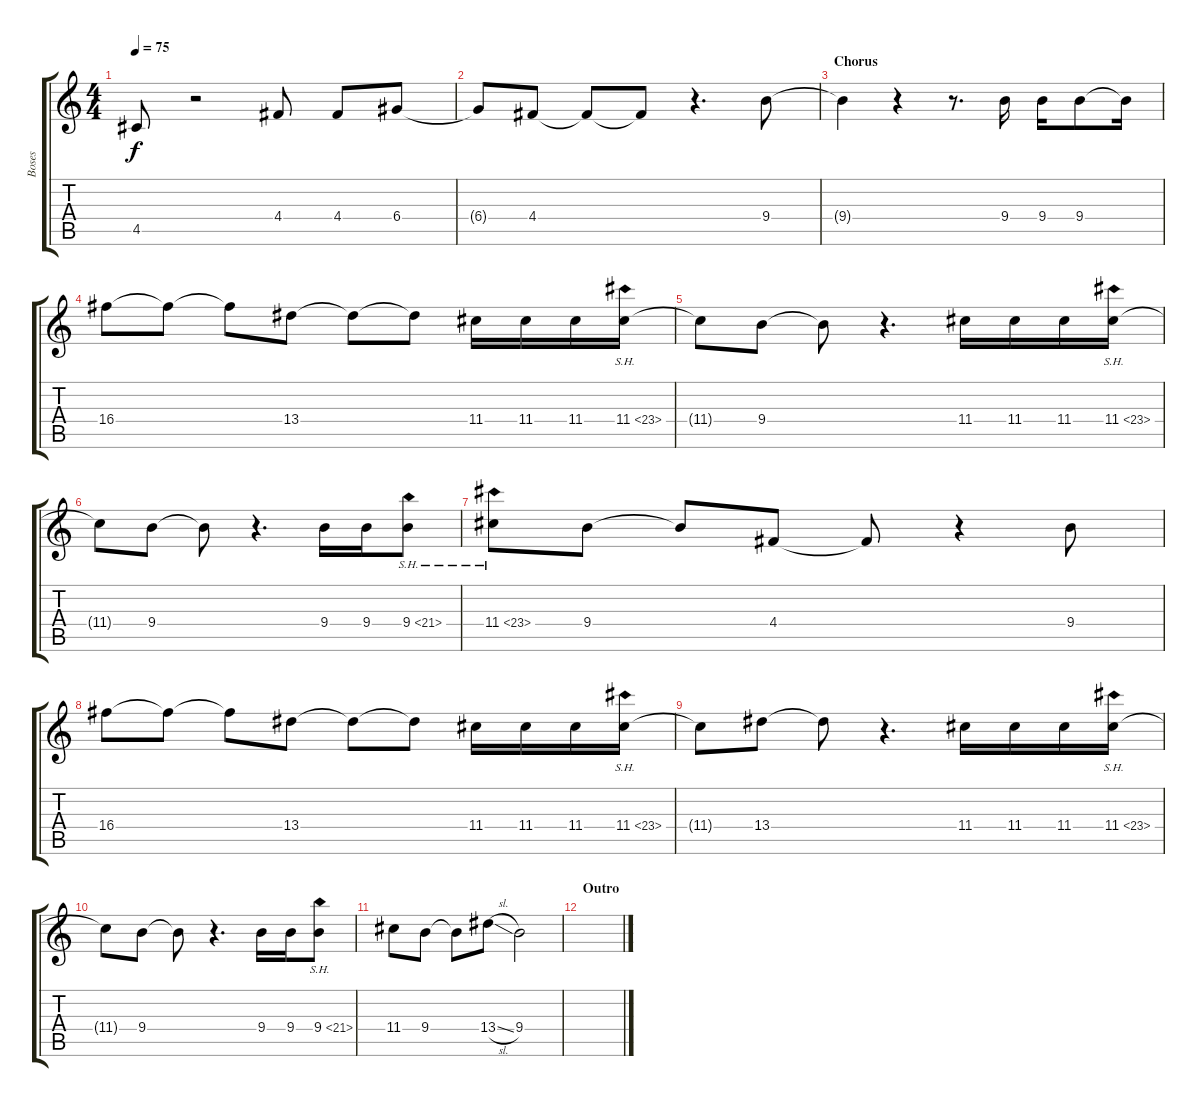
\track ("Boses" "Boses") {instrument sopranosax}
\staff {score tabs}
\tuning (F5 B4 G4 D4 A3 E3) {hide}
\ts (4 4)
\tempo 75
\clef g2
\ks c
4.5{t}.8{dy f} r.2 4.4.8 4.4.8 6.4.8 |
6.4{t}.8 4.4.8 4.4{t}.8 4.4{t}.8 r.4{d} 9.4.8 |
\section ("" "Chorus")
9.4{t}.4 r.4 r.8{d} 9.4.16 9.4.16 9.4.8 9.4{t}.16 |
16.4.8 16.4{t}.8 16.4{t}.8 13.4.8 13.4{t}.8 13.4{t}.8 11.4.16 11.4.16 11.4.16 11.4{sh 12}.16 |
11.4{t}.8 9.4.8 9.4{t}.8 r.4{d} 11.4.16 11.4.16 11.4.16 11.4{sh 12}.16 |
11.4{t}.8 9.4.8 9.4{t}.8 r.4{d} 9.4.16 9.4.16 9.4{sh 12}.8 |
11.4{sh 12}.8 9.4.8 9.4{t}.8 4.4.8 4.4{t}.8 r.4 9.4.8 |
16.4.8 16.4{t}.8 16.4{t}.8 13.4.8 13.4{t}.8 13.4{t}.8 11.4.16 11.4.16 11.4.16 11.4{sh 12}.16 |
11.4{t}.8 13.4.8 13.4{t}.8 r.4{d} 11.4.16 11.4.16 11.4.16 11.4{sh 12}.16 |
11.4{t}.8 9.4.8 9.4{t}.8 r.4{d} 9.4.16 9.4.16 9.4{sh 12}.8 |
11.4.8 9.4.8 9.4{t}.8 13.4{sl}.8 9.4.2{volume 0} |
\section ("" "Outro")
